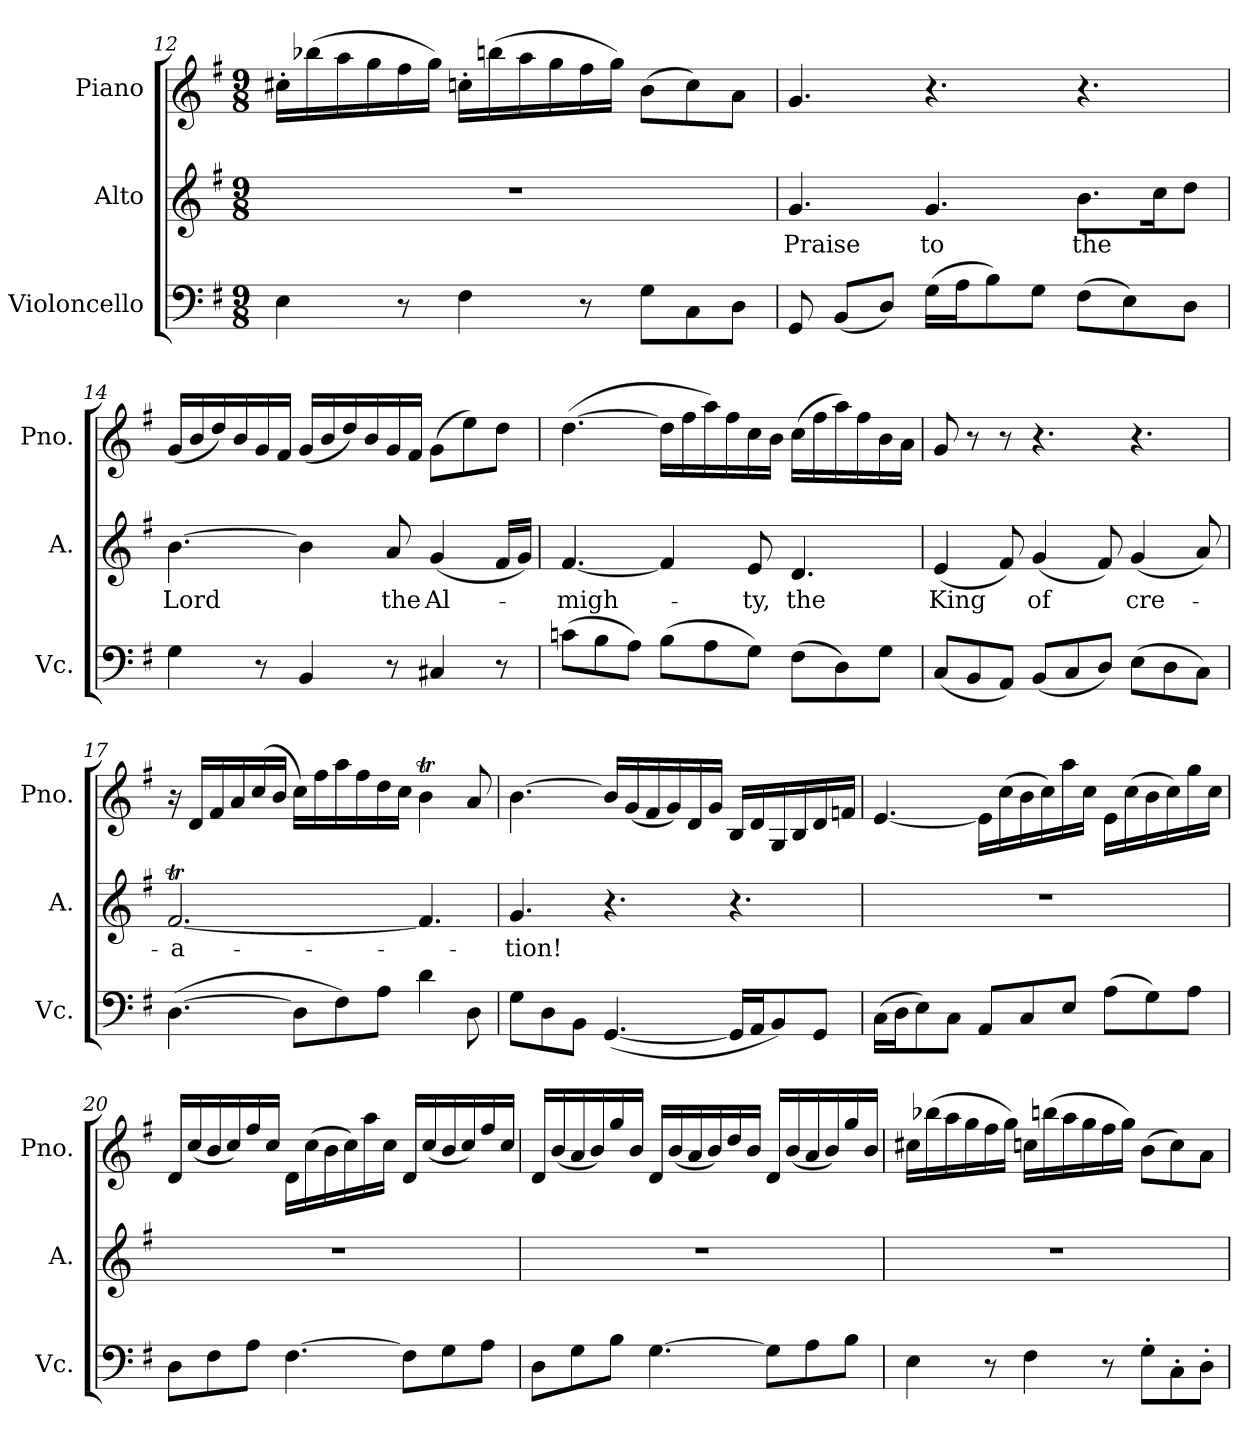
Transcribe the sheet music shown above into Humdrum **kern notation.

**kern	**kern	**text	**kern
*part3	*part2	*part2	*part1
*staff3	*staff2	*staff2	*staff1
*I"Violoncello	*I"Alto	*	*I"Piano
*I'Vc.	*I'A.	*	*I'Pno.
*clefF4	*clefG2	*	*clefG2
*k[f#]	*k[f#]	*	*k[f#]
*M9/8	*M9/8	*	*M9/8
=12	=12	=12	=12
4E\	8%9r	.	16cc#X'\LL
.	.	.	(16bb-X\
.	.	.	16aa\
.	.	.	16gg\
8r	.	.	16ff#\
.	.	.	16gg\JJ)
4F#\	.	.	16ccn'\LL
.	.	.	(16bbn\
.	.	.	16aa\
.	.	.	16gg\
8r	.	.	16ff#\
.	.	.	16gg\JJ)
8G\L	.	.	(8b\L
8C\	.	.	8cc\)
8D\J	.	.	8a\J
=13	=13	=13	=13
8GG/	4.g/	Praise	4.g/
(8BB/L	.	.	.
8D/J)	.	.	.
(16G\LL	4.g/	to	4.r
16A\J	.	.	.
8B\)	.	.	.
8G\J	.	.	.
(8F#\L	8.b\L	the	4.r
8E\)	.	.	.
.	16cc\K	.	.
8D\J	8dd\J	.	.
=14	=14	=14	=14
4G\	[4.b\	Lord	(16g/LL
.	.	.	16b/
.	.	.	16dd/)
.	.	.	16b/
8r	.	.	16g/
.	.	.	16f#/JJ
4BB/	4b\]	.	(16g/LL
.	.	.	16b/
.	.	.	16dd/)
.	.	.	16b/
8r	8a/	the	16g/
.	.	.	16f#/JJ
4C#X/	(4g/	Al-	(8g\L
.	.	.	8ee\)
8r	16f#/LL	.	8dd\J
.	16g/JJ)	.	.
=15	=15	=15	=15
(8cn\L	[4.f#/	-migh-	([4.dd\
8B\	.	.	.
8A\J)	.	.	.
(8B\L	4f#/]	.	16dd\LL]
.	.	.	16ff#\
8A\	.	.	16aa\)
.	.	.	16ff#\
8G\J)	8e/	-ty,	16cc\
.	.	.	16b\JJ
(8F#\L	4.d/	the	(16cc\LL
.	.	.	16ff#\
8D\)	.	.	16aa\)
.	.	.	16ff#\
8G\J	.	.	16b\
.	.	.	16a\JJ
=16	=16	=16	=16
(8C/L	(4e/	King	8g/
8BB/	.	.	8r
8AA/J)	8f#/)	.	8r
(8BB/L	(4g/	of	4.r
8C/	.	.	.
8D/J)	8f#/)	.	.
(8E\L	(4g/	cre-	4.r
8D\	.	.	.
8C\J)	8a/)	.	.
=17	=17	=17	=17
([4.D\	[2.f#t/	-a-	16r
.	.	.	16d/LL
.	.	.	16f#/
.	.	.	16a/
.	.	.	(16cc/
.	.	.	16b/JJ
8D\L]	.	.	16cc\LL)
.	.	.	16ff#\
8F#\)	.	.	16aa\
.	.	.	16ff#\
8A\J	.	.	16dd\
.	.	.	16cc\JJ
4d\	4.f#/]	.	4bt\
8D\	.	.	8a/
=18	=18	=18	=18
8G\L	4.g/	-tion!	[4.b\
8D\	.	.	.
8BB\J	.	.	.
([4.GG/	4.r	.	16b/LL]
.	.	.	(16g/
.	.	.	16f#/
.	.	.	16g/)
.	.	.	16d/
.	.	.	16g/JJ
16GG/LL]	4.r	.	16B/LL
16AA/J	.	.	16d/
8BB/)	.	.	16G/
.	.	.	16B/
8GG/J	.	.	16d/
.	.	.	16fn/JJ
=19	=19	=19	=19
(16C\LL	8%9r	.	[4.e/
16D\J	.	.	.
8E\)	.	.	.
8C\J	.	.	.
8AA/L	.	.	16e\LL]
.	.	.	(16cc\
8C/	.	.	16b\
.	.	.	16cc\)
8E/J	.	.	16aa\
.	.	.	16cc\JJ
(8A\L	.	.	16e\LL
.	.	.	(16cc\
8G\)	.	.	16b\
.	.	.	16cc\)
8A\J	.	.	16gg\
.	.	.	16cc\JJ
=20	=20	=20	=20
8D\L	8%9r	.	16d/LL
.	.	.	(16cc/
8F#\	.	.	16b/
.	.	.	16cc/)
8A\J	.	.	16ff#/
.	.	.	16cc/JJ
[4.F#\	.	.	16d\LL
.	.	.	(16cc\
.	.	.	16b\
.	.	.	16cc\)
.	.	.	16aa\
.	.	.	16cc\JJ
8F#\L]	.	.	16d/LL
.	.	.	(16cc/
8G\	.	.	16b/
.	.	.	16cc/)
8A\J	.	.	16ff#/
.	.	.	16cc/JJ
=21	=21	=21	=21
8D\L	8%9r	.	16d/LL
.	.	.	(16b/
8G\	.	.	16a/
.	.	.	16b/)
8B\J	.	.	16gg/
.	.	.	16b/JJ
[4.G\	.	.	16d/LL
.	.	.	(16b/
.	.	.	16a/
.	.	.	16b/)
.	.	.	16dd/
.	.	.	16b/JJ
8G\L]	.	.	16d/LL
.	.	.	(16b/
8A\	.	.	16a/
.	.	.	16b/)
8B\J	.	.	16gg/
.	.	.	16b/JJ
=22	=22	=22	=22
4E\	8%9r	.	16cc#X\LL
.	.	.	(16bb-X\
.	.	.	16aa\
.	.	.	16gg\
8r	.	.	16ff#\
.	.	.	16gg\JJ)
4F#\	.	.	16ccn\LL
.	.	.	(16bbn\
.	.	.	16aa\
.	.	.	16gg\
8r	.	.	16ff#\
.	.	.	16gg\JJ)
8G'\L	.	.	(8b\L
8C'\	.	.	8cc\)
8D'\J	.	.	8a\J
=	=	=	=
*-	*-	*-	*-
